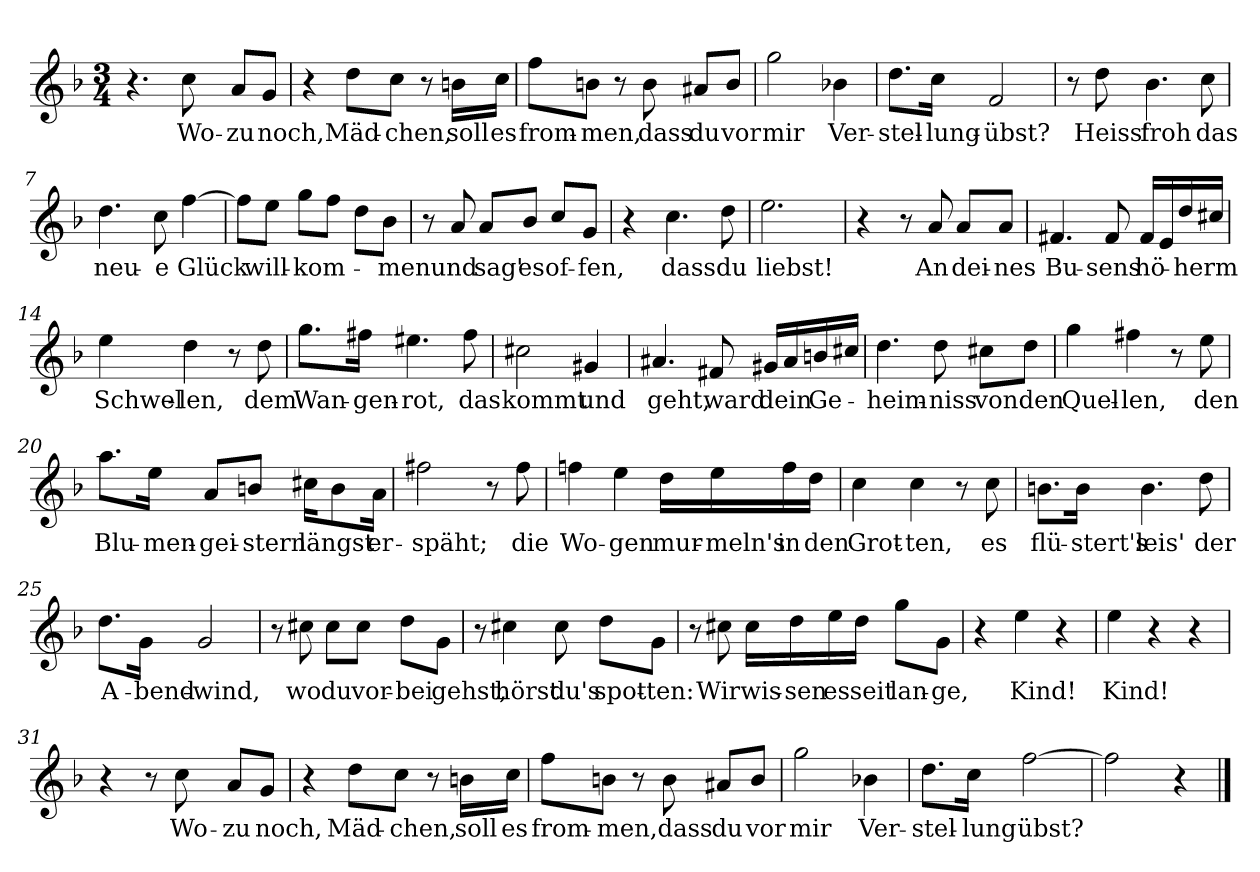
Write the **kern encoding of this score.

**kern	**text
*part1	*part1
*staff1	*staff1
*clefG2	*
*k[b-]	*
*M3/4	*
=1	=1
4.r	.
!	!LO:LY:b
8cc\	Wo-
!	!LO:LY:b
8a/L	-zu
!	!LO:LY:b
8g/J	noch,
=2	=2
4r	.
!	!LO:LY:b
8dd\L	Mäd-
!	!LO:LY:b
8cc\J	-chen,
8r	.
!	!LO:LY:b
16bn\LL	soll
!	!LO:LY:b
16cc\JJ	es
=3	=3
!	!LO:LY:b
8ff\L	from-
!	!LO:LY:b
8bn\J	-men,
8r	.
!	!LO:LY:b
8b\	dass
!	!LO:LY:b
8a#X/L	du
!	!LO:LY:b
8b/J	vor
=4	=4
!	!LO:LY:b
2gg\	mir
!	!LO:LY:b
4b-X\	Ver-
=5	=5
!	!LO:LY:b
8.dd\L	-stel-
!	!LO:LY:b
16cc\Jk	-lung-
!	!LO:LY:b
2f/	-übst?
=6	=6
8r	.
!	!LO:LY:b
8dd\	Heiss'
!	!LO:LY:b
4.b-\	froh
!	!LO:LY:b
8cc\	das
!!LO:LB:g=z
=7	=7
!	!LO:LY:b
4.dd\	neu-
!	!LO:LY:b
8cc\	-e
!	!LO:LY:b
[4ff\	Glück
=8	=8
8ff\L]	.
!	!LO:LY:b
8ee\J	will-
!	!LO:LY:b
8gg\L	-kom-
8ff\J	.
8dd\L	.
!	!LO:LY:b
8b-\J	-men
=9	=9
8r	.
!	!LO:LY:b
8a/	und
!	!LO:LY:b
8a/L	sag'
!	!LO:LY:b
8b-/J	es
!	!LO:LY:b
8cc/L	of-
!	!LO:LY:b
8g/J	-fen,
=10	=10
4r	.
!	!LO:LY:b
4.cc\	dass
!	!LO:LY:b
8dd\	du
=11	=11
!	!LO:LY:b
2.ee\	liebst!
=12	=12
4r	.
8r	.
!	!LO:LY:b
8a/	An
!	!LO:LY:b
8a/L	dei-
!	!LO:LY:b
8a/J	-nes
=13	=13
!	!LO:LY:b
4.f#X/	Bu-
!	!LO:LY:b
8f#/	-sens
!	!LO:LY:b
16f#/LL	hö-
16e/	.
!	!LO:LY:b
16dd/	-herm
16cc#X/JJ	.
!!LO:LB:g=z
=14	=14
!	!LO:LY:b
4ee\	Schwel-
!	!LO:LY:b
4dd\	-len,
8r	.
!	!LO:LY:b
8dd\	dem
=15	=15
!	!LO:LY:b
8.gg\L	Wan-
!	!LO:LY:b
16ff#X\Jk	-gen-
!	!LO:LY:b
4.ee#X\	-rot,
!	!LO:LY:b
8ff#\	das
=16	=16
!	!LO:LY:b
2cc#X\	kommt
!	!LO:LY:b
4g#X/	und
=17	=17
!	!LO:LY:b
4.a#X/	geht,
!	!LO:LY:b
8f#X/	ward
!	!LO:LY:b
16g#X/LL	dein
16a#/	.
!	!LO:LY:b
16bn/	Ge-
16cc#X/JJ	.
=18	=18
!	!LO:LY:b
4.dd\	-heim-
!	!LO:LY:b
8dd\	-niss
!	!LO:LY:b
8cc#X\L	von
!	!LO:LY:b
8dd\J	den
=19	=19
!	!LO:LY:b
4gg\	Quel-
!	!LO:LY:b
4ff#X\	-len,
8r	.
!	!LO:LY:b
8ee\	den
!!LO:LB:g=z
=20	=20
!	!LO:LY:b
8.aa\L	Blu-
!	!LO:LY:b
16ee\Jk	-men-
!	!LO:LY:b
8a/L	-gei-
!	!LO:LY:b
8bn/J	-stern
!	!LO:LY:b
16cc#X\KL	längst
8b\	.
!	!LO:LY:b
16a\Jk	er-
=21	=21
!	!LO:LY:b
2ff#X\	-späht;
8r	.
!	!LO:LY:b
8ff#\	die
=22	=22
!	!LO:LY:b
4ffn\	Wo-
!	!LO:LY:b
4ee\	-gen
!	!LO:LY:b
16dd\LL	mur-
!	!LO:LY:b
16ee\	-meln's
!	!LO:LY:b
16ff\	in
!	!LO:LY:b
16dd\JJ	den
=23	=23
!	!LO:LY:b
4cc\	Grot-
!	!LO:LY:b
4cc\	-ten,
8r	.
!	!LO:LY:b
8cc\	es
=24	=24
!	!LO:LY:b
8.bn\L	flü-
!	!LO:LY:b
16b\Jk	-stert's
!	!LO:LY:b
4.b\	leis'
!	!LO:LY:b
8dd\	der
=25	=25
!	!LO:LY:b
8.dd\L	A-
!	!LO:LY:b
16g\Jk	-bend-
!	!LO:LY:b
2g/	-wind,
!!LO:LB:g=z
=26	=26
8r	.
!	!LO:LY:b
8cc#X\	wo
!	!LO:LY:b
8cc#\L	du
!	!LO:LY:b
8cc#\J	vor-
!	!LO:LY:b
8dd\L	-bei
!	!LO:LY:b
8g\J	gehst,
=27	=27
8r	.
!	!LO:LY:b
4cc#X\	hörst
!	!LO:LY:b
8cc#\	du's
!	!LO:LY:b
8dd\L	spot-
!	!LO:LY:b
8g\J	-ten:
=28	=28
8r	.
!	!LO:LY:b
8cc#X\	Wir
!	!LO:LY:b
16cc#\LL	wis-
!	!LO:LY:b
16dd\	-sen
!	!LO:LY:b
16ee\	es
!	!LO:LY:b
16dd\JJ	seit
!	!LO:LY:b
8gg\L	lan-
!	!LO:LY:b
8g\J	-ge,
=29	=29
4r	.
!	!LO:LY:b
4ee\	Kind!
4r	.
=30	=30
!	!LO:LY:b
4ee\	Kind!
4r	.
4r	.
=31	=31
4r	.
8r	.
!	!LO:LY:b
8cc\	Wo-
!	!LO:LY:b
8a/L	-zu
!	!LO:LY:b
8g/J	noch,
!!LO:LB:g=z
=32	=32
4r	.
!	!LO:LY:b
8dd\L	Mäd-
!	!LO:LY:b
8cc\J	-chen,
8r	.
!	!LO:LY:b
16bn\LL	soll
!	!LO:LY:b
16cc\JJ	es
=33	=33
!	!LO:LY:b
8ff\L	from-
!	!LO:LY:b
8bn\J	-men,
8r	.
!	!LO:LY:b
8b\	dass
!	!LO:LY:b
8a#X/L	du
!	!LO:LY:b
8b/J	vor
=34	=34
!	!LO:LY:b
2gg\	mir
!	!LO:LY:b
4b-X\	Ver-
=35	=35
!	!LO:LY:b
8.dd\L	-stel-
!	!LO:LY:b
16cc\Jk	-lung
!	!LO:LY:b
[2ff\	übst?
=36	=36
2ff\]	.
4r	.
==	==
*-	*-
